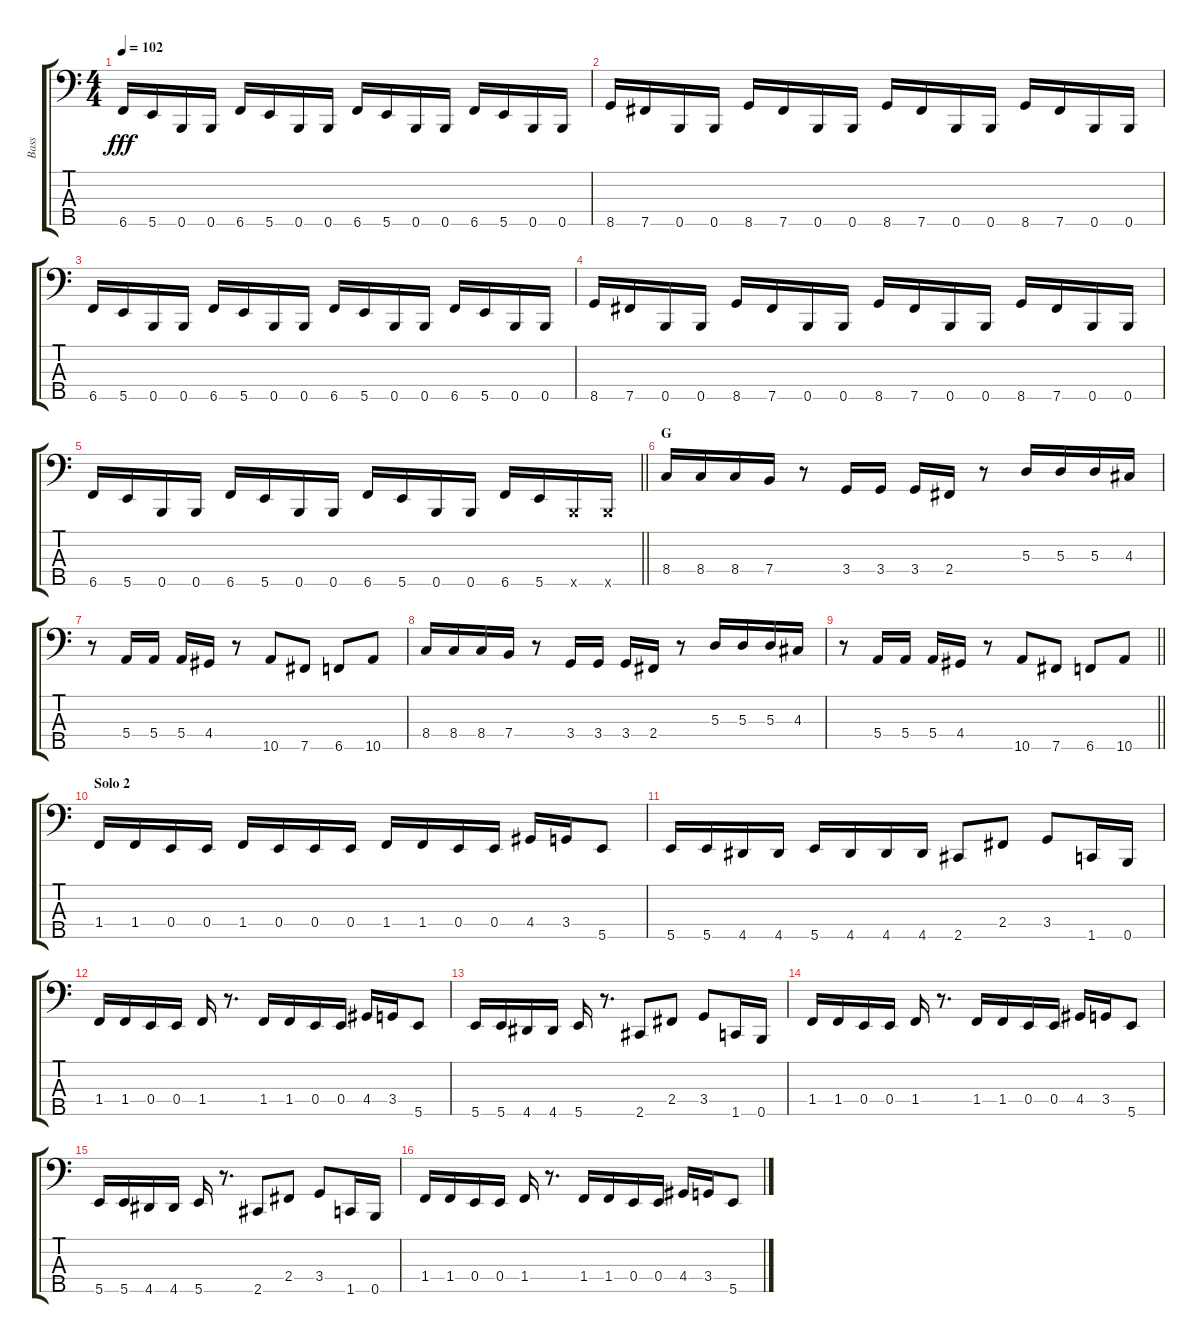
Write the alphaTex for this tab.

\track ("Bass" "Bass") {instrument electricbassfinger}
\staff {score tabs}
\tuning (G2 D2 A1 E1 B0) {hide}
\ts (4 4)
\tempo 102
\clef f4
\ks c
6.5.16{dy fff} 5.5.16 0.5.16 0.5.16 6.5.16 5.5.16 0.5.16 0.5.16 6.5.16 5.5.16 0.5.16 0.5.16 6.5.16 5.5.16 0.5.16 0.5.16 |
8.5.16 7.5.16 0.5.16 0.5.16 8.5.16 7.5.16 0.5.16 0.5.16 8.5.16 7.5.16 0.5.16 0.5.16 8.5.16 7.5.16 0.5.16 0.5.16 |
6.5.16 5.5.16 0.5.16 0.5.16 6.5.16 5.5.16 0.5.16 0.5.16 6.5.16 5.5.16 0.5.16 0.5.16 6.5.16 5.5.16 0.5.16 0.5.16 |
8.5.16 7.5.16 0.5.16 0.5.16 8.5.16 7.5.16 0.5.16 0.5.16 8.5.16 7.5.16 0.5.16 0.5.16 8.5.16 7.5.16 0.5.16 0.5.16 |
\barLineRight lightlight
6.5.16 5.5.16 0.5.16 0.5.16 6.5.16 5.5.16 0.5.16 0.5.16 6.5.16 5.5.16 0.5.16 0.5.16 6.5.16 5.5.16 0.5{x}.16 0.5{x}.16 |
\section ("" "G")
8.4.16 8.4.16 8.4.16 7.4.16 r.8 3.4.16 3.4.16 3.4.16 2.4.16 r.8 5.3.16 5.3.16 5.3.16 4.3.16 |
r.8 5.4.16 5.4.16 5.4.16 4.4.16 r.8 10.5.8 7.5.8 6.5.8 10.5.8 |
8.4.16 8.4.16 8.4.16 7.4.16 r.8 3.4.16 3.4.16 3.4.16 2.4.16 r.8 5.3.16 5.3.16 5.3.16 4.3.16 |
\barLineRight lightlight
r.8 5.4.16 5.4.16 5.4.16 4.4.16 r.8 10.5.8 7.5.8 6.5.8 10.5.8 |
\section ("" "Solo 2")
1.4.16 1.4.16 0.4.16 0.4.16 1.4.16 0.4.16 0.4.16 0.4.16 1.4.16 1.4.16 0.4.16 0.4.16 4.4.16 3.4.16 5.5.8 |
5.5.16 5.5.16 4.5.16 4.5.16 5.5.16 4.5.16 4.5.16 4.5.16 2.5.8 2.4.8 3.4.8 1.5.16 0.5.16 |
1.4.16 1.4.16 0.4.16 0.4.16 1.4.16 r.8{d} 1.4.16 1.4.16 0.4.16 0.4.16 4.4.16 3.4.16 5.5.8 |
5.5.16 5.5.16 4.5.16 4.5.16 5.5.16 r.8{d} 2.5.8 2.4.8 3.4.8 1.5.16 0.5.16 |
1.4.16 1.4.16 0.4.16 0.4.16 1.4.16 r.8{d} 1.4.16 1.4.16 0.4.16 0.4.16 4.4.16 3.4.16 5.5.8 |
5.5.16 5.5.16 4.5.16 4.5.16 5.5.16 r.8{d} 2.5.8 2.4.8 3.4.8 1.5.16 0.5.16 |
1.4.16 1.4.16 0.4.16 0.4.16 1.4.16 r.8{d} 1.4.16 1.4.16 0.4.16 0.4.16 4.4.16 3.4.16 5.5.8
